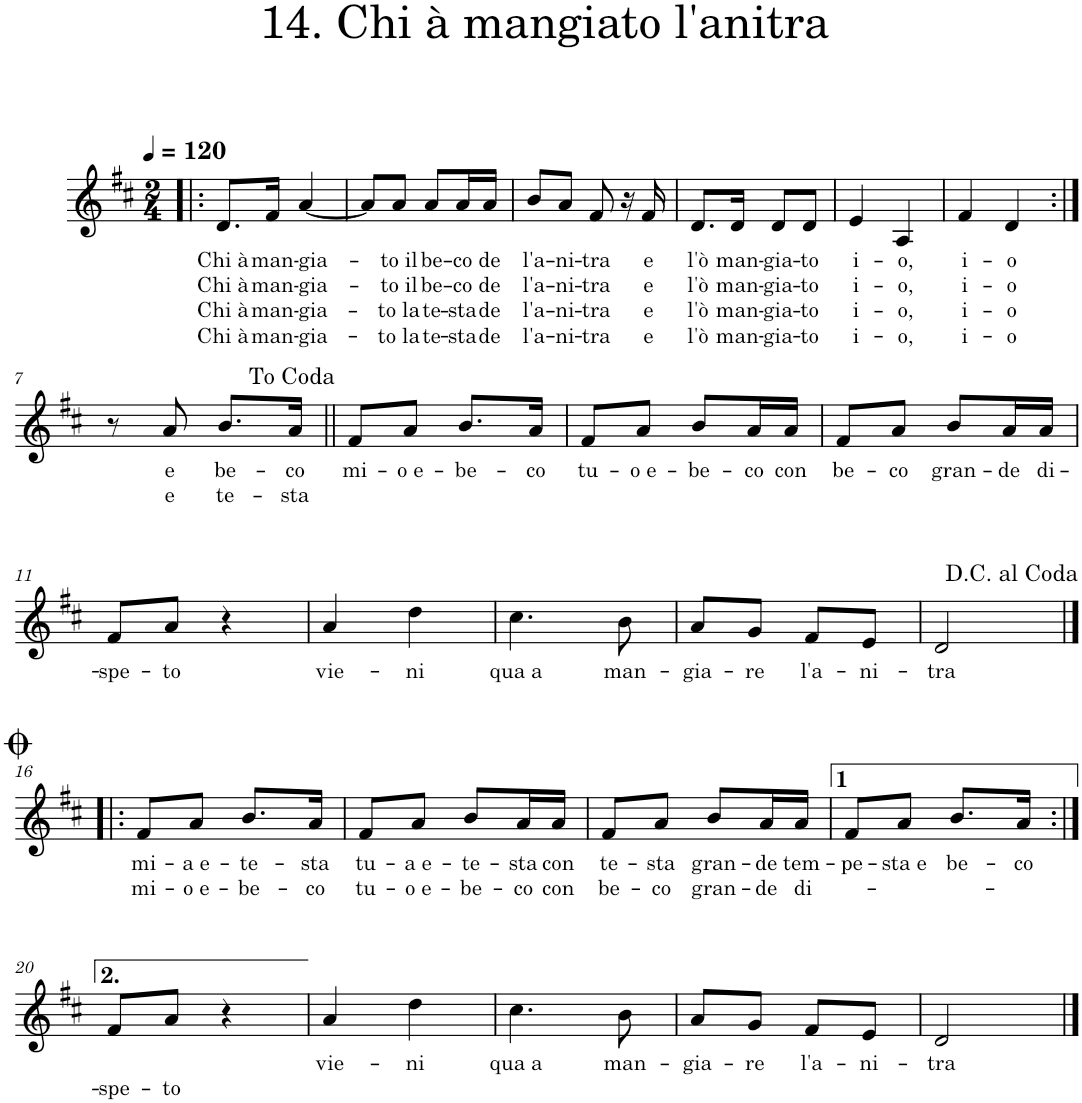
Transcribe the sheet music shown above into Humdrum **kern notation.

**kern	**text	**text	**text	**text
*part1	*part1	*part1	*part1	*part1
*staff1	*staff1	*staff1	*staff1	*staff1
*I"Voice	*	*	*	*
*I'Vo.	*	*	*	*
*clefG2	*	*	*	*
*k[f#c#]	*	*	*	*
*M2/4	*	*	*	*
*MM120	*	*	*	*
=1!|:	=1!|:	=1!|:	=1!|:	=1!|:
!	!LO:LY:b	!LO:LY:b	!LO:LY:b	!LO:LY:b
8.d/L	Chi à	Chi à	Chi à	Chi à
!	!LO:LY:b	!LO:LY:b	!LO:LY:b	!LO:LY:b
16f#/Jk	man-	man-	man-	man-
!	!LO:LY:b	!LO:LY:b	!LO:LY:b	!LO:LY:b
[4a/	-gia-	-gia-	-gia-	-gia-
=2	=2	=2	=2	=2
8a/L]	.	.	.	.
!	!LO:LY:b	!LO:LY:b	!LO:LY:b	!LO:LY:b
8a/J	-to il	-to il	to la	-to la
!	!LO:LY:b	!LO:LY:b	!LO:LY:b	!LO:LY:b
8a/L	be-	be-	te-	te-
!	!LO:LY:b	!LO:LY:b	!LO:LY:b	!LO:LY:b
16a/L	-co	-co	-sta	-sta
!	!LO:LY:b	!LO:LY:b	!LO:LY:b	!LO:LY:b
16a/JJ	de	de	de	de
=3	=3	=3	=3	=3
!	!LO:LY:b	!LO:LY:b	!LO:LY:b	!LO:LY:b
8b/L	l'a-	l'a-	l'a-	l'a-
!	!LO:LY:b	!LO:LY:b	!LO:LY:b	!LO:LY:b
8a/J	-ni-	-ni-	-ni-	-ni-
!	!LO:LY:b	!LO:LY:b	!LO:LY:b	!LO:LY:b
8f#/	-tra	-tra	-tra	-tra
16r	.	.	.	.
!	!LO:LY:b	!LO:LY:b	!LO:LY:b	!LO:LY:b
16f#/	e	e	e	e
=4	=4	=4	=4	=4
!	!LO:LY:b	!LO:LY:b	!LO:LY:b	!LO:LY:b
8.d/L	l'ò	l'ò	l'ò	l'ò
!	!LO:LY:b	!LO:LY:b	!LO:LY:b	!LO:LY:b
16d/Jk	man-	man-	man-	man-
!	!LO:LY:b	!LO:LY:b	!LO:LY:b	!LO:LY:b
8d/L	-gia-	-gia-	-gia-	-gia-
!	!LO:LY:b	!LO:LY:b	!LO:LY:b	!LO:LY:b
8d/J	-to	-to	-to	-to
=5	=5	=5	=5	=5
!	!LO:LY:b	!LO:LY:b	!LO:LY:b	!LO:LY:b
4e/	i-	i-	i-	i-
!	!LO:LY:b	!LO:LY:b	!LO:LY:b	!LO:LY:b
4A/	-o,	-o,	-o,	-o,
=6	=6	=6	=6	=6
!	!LO:LY:b	!LO:LY:b	!LO:LY:b	!LO:LY:b
4f#/	i-	i-	i-	i-
!	!LO:LY:b	!LO:LY:b	!LO:LY:b	!LO:LY:b
4d/	-o	-o	-o	-o
!!LO:LB:g=z
=7:|!	=7:|!	=7:|!	=7:|!	=7:|!
8r	.	.	.	.
!	!LO:LY:b	!LO:LY:b	!	!
8a/	e	e	.	.
!	!LO:LY:b	!LO:LY:b	!	!
8.b/L	be-	te-	.	.
!	!LO:LY:b	!LO:LY:b	!	!
16a/Jk	-co	-sta	.	.
=8||	=8||	=8||	=8||	=8||
!	!LO:LY:b	!	!	!
8f#/L	mi-	.	.	.
!	!LO:LY:b	!	!	!
8a/J	-o e-	.	.	.
!	!LO:LY:b	!	!	!
8.b/L	-be-	.	.	.
!	!LO:LY:b	!	!	!
16a/Jk	-co	.	.	.
=9	=9	=9	=9	=9
!	!LO:LY:b	!	!	!
8f#/L	tu-	.	.	.
!	!LO:LY:b	!	!	!
8a/J	-o e-	.	.	.
!	!LO:LY:b	!	!	!
8b/L	-be-	.	.	.
!	!LO:LY:b	!	!	!
16a/L	-co	.	.	.
!	!LO:LY:b	!	!	!
16a/JJ	con	.	.	.
=10	=10	=10	=10	=10
!	!LO:LY:b	!	!	!
8f#/L	be-	.	.	.
!	!LO:LY:b	!	!	!
8a/J	-co	.	.	.
!	!LO:LY:b	!	!	!
8b/L	gran-	.	.	.
!	!LO:LY:b	!	!	!
16a/L	-de	.	.	.
!	!LO:LY:b	!	!	!
16a/JJ	di-	.	.	.
!!LO:LB:g=z
=11	=11	=11	=11	=11
!	!LO:LY:b	!	!	!
8f#/L	-spe-	.	.	.
!	!LO:LY:b	!	!	!
8a/J	-to	.	.	.
4r	.	.	.	.
=12	=12	=12	=12	=12
!	!LO:LY:b	!	!	!
4a/	vie-	.	.	.
!	!LO:LY:b	!	!	!
4dd\	-ni	.	.	.
=13	=13	=13	=13	=13
!	!LO:LY:b	!	!	!
4.cc#\	qua a	.	.	.
!	!LO:LY:b	!	!	!
8b\	man-	.	.	.
=14	=14	=14	=14	=14
!	!LO:LY:b	!	!	!
8a/L	-gia-	.	.	.
!	!LO:LY:b	!	!	!
8g/J	-re	.	.	.
!	!LO:LY:b	!	!	!
8f#/L	l'a-	.	.	.
!	!LO:LY:b	!	!	!
8e/J	-ni-	.	.	.
=15	=15	=15	=15	=15
!	!LO:LY:b	!	!	!
2d/	-tra	.	.	.
!!LO:LB:g=z
=16|!:	=16|!:	=16|!:	=16|!:	=16|!:
!	!LO:LY:b	!LO:LY:b	!	!
8f#/L	mi-	mi-	.	.
!	!LO:LY:b	!LO:LY:b	!	!
8a/J	-a e-	-o e-	.	.
!	!LO:LY:b	!LO:LY:b	!	!
8.b/L	-te-	-be-	.	.
!	!LO:LY:b	!LO:LY:b	!	!
16a/Jk	-sta	-co	.	.
=17	=17	=17	=17	=17
!	!LO:LY:b	!LO:LY:b	!	!
8f#/L	tu-	tu-	.	.
!	!LO:LY:b	!LO:LY:b	!	!
8a/J	-a e-	-o e-	.	.
!	!LO:LY:b	!LO:LY:b	!	!
8b/L	-te-	-be-	.	.
!	!LO:LY:b	!LO:LY:b	!	!
16a/L	-sta	-co	.	.
!	!LO:LY:b	!LO:LY:b	!	!
16a/JJ	con	con	.	.
=18	=18	=18	=18	=18
!	!LO:LY:b	!LO:LY:b	!	!
8f#/L	te-	be-	.	.
!	!LO:LY:b	!LO:LY:b	!	!
8a/J	-sta	-co	.	.
!	!LO:LY:b	!LO:LY:b	!	!
8b/L	gran-	gran-	.	.
!	!LO:LY:b	!LO:LY:b	!	!
16a/L	-de	-de	.	.
!	!LO:LY:b	!LO:LY:b	!	!
16a/JJ	tem-	di-	.	.
=19	=19	=19	=19	=19
!	!LO:LY:b	!	!	!
8f#/L	-pe-	.	.	.
!	!LO:LY:b	!	!	!
8a/J	-sta e	.	.	.
!	!LO:LY:b	!	!	!
8.b/L	be-	.	.	.
!	!LO:LY:b	!	!	!
16a/Jk	-co	.	.	.
!!LO:LB:g=z
=20:|!	=20:|!	=20:|!	=20:|!	=20:|!
!	!	!LO:LY:b	!	!
8f#/L	.	-spe-	.	.
!	!	!LO:LY:b	!	!
8a/J	.	-to	.	.
4r	.	.	.	.
=21	=21	=21	=21	=21
!	!LO:LY:b	!	!	!
4a/	vie-	.	.	.
!	!LO:LY:b	!	!	!
4dd\	-ni	.	.	.
=22	=22	=22	=22	=22
!	!LO:LY:b	!	!	!
4.cc#\	qua a	.	.	.
!	!LO:LY:b	!	!	!
8b\	man-	.	.	.
=23	=23	=23	=23	=23
!	!LO:LY:b	!	!	!
8a/L	-gia-	.	.	.
!	!LO:LY:b	!	!	!
8g/J	-re	.	.	.
!	!LO:LY:b	!	!	!
8f#/L	l'a-	.	.	.
!	!LO:LY:b	!	!	!
8e/J	-ni-	.	.	.
=24	=24	=24	=24	=24
!	!LO:LY:b	!	!	!
2d/	-tra	.	.	.
==	==	==	==	==
*-	*-	*-	*-	*-
